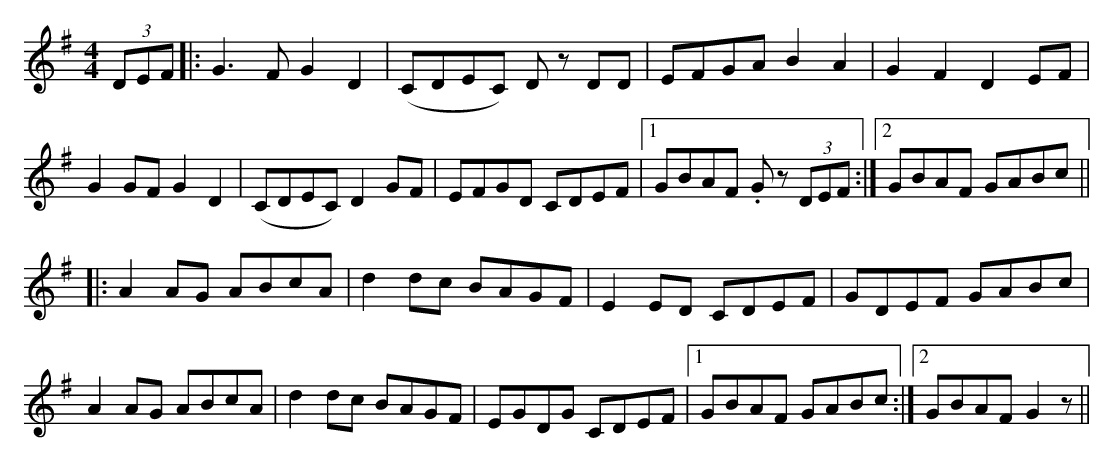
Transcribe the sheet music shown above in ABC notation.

X:1
M:4/4
K:G
(3DEF|:G3 F G2 D2|(CDEC) D z DD|EFGAB2A2|G2F2D2EF|
G2 GFG2 D2|(CDEC)D2 GF|EFGD CDEF|1 GBAF .G z (3DEF:|2 GBAF GABc||
|:A2AG ABcA|d2dc BAGF|E2ED CDEF|GDEF GABc|
A2AG ABcA|d2dc BAGF|EGDG CDEF|1 GBAF GABc:|2 GBAF G2 z||
